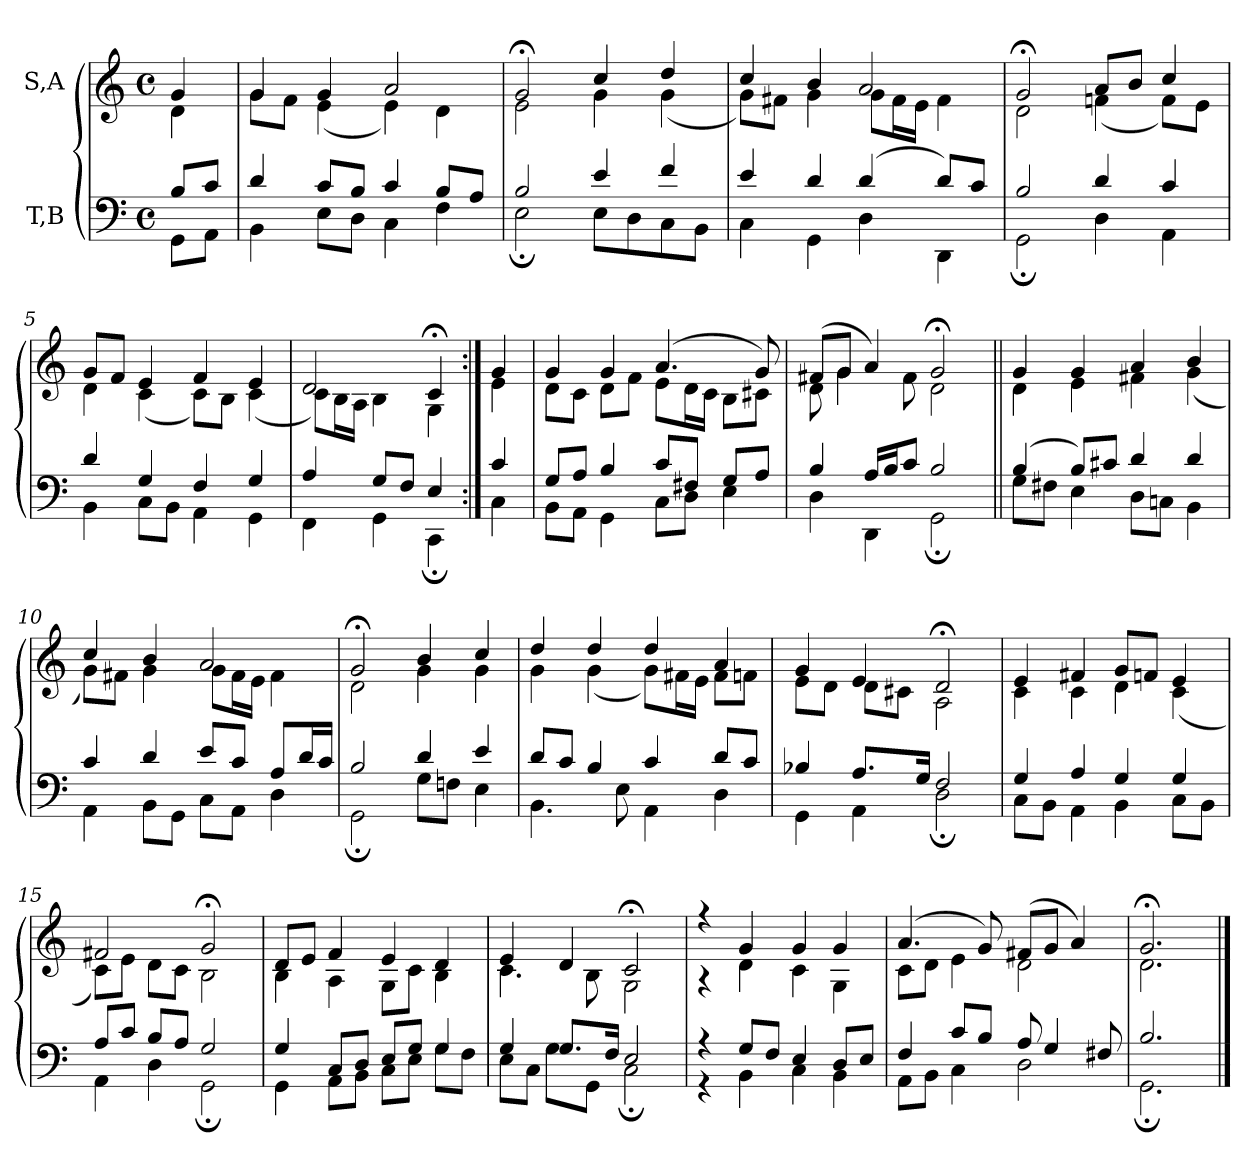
**kern	**kern
*part2	*part1
*staff2	*staff1
*I"T,B	*I"S,A
*clefF4	*clefG2
*k[]	*k[]
*M4/4	*M4/4
*met(c)	*met(c)
=	=
*^	*^
8BL	8GGL	4g	4d
8cJ	8AAJ	.	.
=1	=1	=1	=1
4d	4BB	4g	8gL
.	.	.	8fJ
8cL	8EL	4g	(<4e
8BJ	8DJ	.	.
4c	4C	2a	4e)
8BL	4F	.	4d
8AJ	.	.	.
=2	=2	=2	=2
2B	2E;	2g;<	2e
4e	8EL	4cc	4g
.	8D	.	.
4f	8C	4dd	(<4g
.	8BBJ	.	.
=3	=3	=3	=3
4e	4C	4cc	8gL)
.	.	.	8f#XJ
4d	4GG	4b	4g
(>4d	4D	2a	8gL
.	.	.	16f#L
.	.	.	16eJJ
8dL)	4DD	.	4f#
8cJ	.	.	.
=4	=4	=4	=4
2B	2GG;	2g;<	2d
4d	4D	8aL	(<4fn
.	.	8bJ	.
4c	4AA	4cc	8fL)
.	.	.	8eJ
=5	=5	=5	=5
4d	4BB	8gL	4d
.	.	8fJ	.
4G	8CL	4e	(<4c
.	8BBJ	.	.
4F	4AA	4f	8cL)
.	.	.	8BJ
4G	4GG	4e	(<4c
=6a	=6a	=6a	=6a
4A	4FF	2d	8cL)
.	.	.	16BL
.	.	.	16AJJ
8GL	4GG	.	4B
8FJ	.	.	.
4E	4CC;	4c;<	4G
=6b:|!	=6b:|!	=6b:|!	=6b:|!
4c	4C	4g	4e
=7	=7	=7	=7
8GL	8BBL	4g	8dL
8AJ	8AAJ	.	8cJ
4B	4GG	4g	8dL
.	.	.	8fJ
8cL	8CL	(>4.a	8eL
8F#XJ	8DJ	.	16dL
.	.	.	16cJJ
8GL	4E	.	8BL
8AJ	.	8g)	8c#XJ
=8	=8	=8	=8
4B	4D	(>8f#XL	8d
.	.	8gJ	4g
16ALL	4DD	4a)	.
16BJ	.	.	.
8cJ	.	.	8f#
2B	2GG;	2g;<	2d
=9||	=9||	=9||	=9||
(>4B	8GL	4g	4d
.	8F#XJ	.	.
8BL)	4E	4g	4e
8c#XJ	.	.	.
4d	8DL	4a	4f#X
.	8CnJ	.	.
4d	4BB	4b	(<4g
=10	=10	=10	=10
4c	4AA	4cc	8gL)
.	.	.	8f#XJ
4d	8BBL	4b	4g
.	8GGJ	.	.
8eL	8CL	2a	8gL
8cJ	8AAJ	.	16f#L
.	.	.	16eJJ
8AL	4D	.	4f#
16dL	.	.	.
16cJJ	.	.	.
=11	=11	=11	=11
2B	2GG;	2g;<	2d
4d	8GL	4b	4g
.	8FnJ	.	.
4e	4E	4cc	4g
=12	=12	=12	=12
8dL	4.BB	4dd	4g
8cJ	.	.	.
4B	.	4dd	(<4g
.	8E	.	.
4c	4AA	4dd	8gL)
.	.	.	16f#XL
.	.	.	16eJJ
8dL	4D	4a	8f#L
8cJ	.	.	8fnJ
=13	=13	=13	=13
4B-X	4GG	4g	8eL
.	.	.	8dJ
8.AL	4AA	4e	8dL
.	.	.	8c#XJ
16GJk	.	.	.
2F	2D;	2d;<	2A
=14	=14	=14	=14
4G	8CL	4e	4c
.	8BBJ	.	.
4A	4AA	4f#X	4c
4G	4BB	8gL	4d
.	.	8fnJ	.
4G	8CL	4e	(<4c
.	8BBJ	.	.
=15	=15	=15	=15
8AL	4AA	2f#X	8cL)
8cJ	.	.	8eJ
8BL	4D	.	8dL
8AJ	.	.	8cJ
2G	2GG;	2g;<	2B
=16	=16	=16	=16
4G	4GG	8dL	4B
.	.	8eJ	.
8CL	8AAL	4f	4A
8DJ	8BBJ	.	.
8EL	8CL	4e	8GL
8GJ	8EJ	.	8cJ
4G	8GL	4d	4B
.	8FJ	.	.
=17	=17	=17	=17
4G	8EL	4e	4.c
.	8CJ	.	.
8.GL	8GL	4d	.
.	8GGJ	.	8B
16FJk	.	.	.
2E	2C;	2c;<	2G
=18	=18	=18	=18
4r	4r	4r	4r
8GL	4BB	4g	4d
8FJ	.	.	.
4E	4C	4g	4c
8DL	4BB	4g	4G
8EJ	.	.	.
=19	=19	=19	=19
4F	8AAL	(>4.a	8cL
.	8BBJ	.	8dJ
8cL	4C	.	4e
8BJ	.	8g)	.
8A	2D	(>8f#XL	2d
4G	.	8gJ	.
.	.	4a)	.
8F#X	.	.	.
=20	=20	=20	=20
2.B	2.GG;	2.g;<	2.d
*v	*v	*	*
*	*v	*v
==	==
*-	*-
